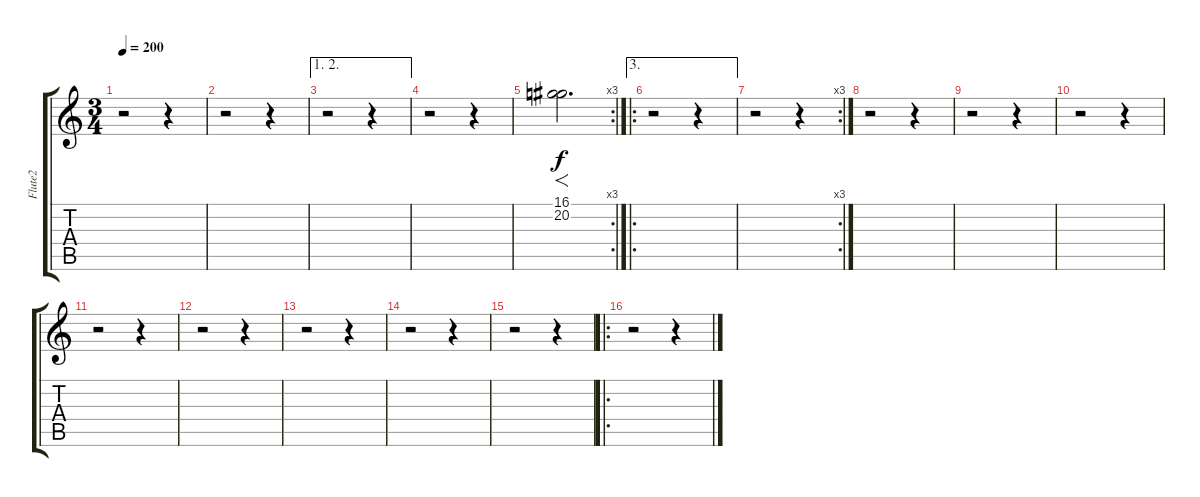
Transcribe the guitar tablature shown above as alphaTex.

\track ("Flute2" "Flute2") {instrument flute}
\staff {score tabs}
\tuning (E4 B3 G3 D3 A2 E2) {hide}
\ts (3 4)
\tempo 200
\clef g2
\ks c
r.2{dy f} r.4 |
r.2 r.4 |
\ae (1 2)
r.2 r.4 |
r.2 r.4 |
\rc 3
(16.1 20.2).2{f d} |
\ae 3
\ro
r.2 r.4 |
\rc 3
r.2 r.4 |
r.2 r.4 |
r.2 r.4 |
r.2 r.4 |
r.2 r.4 |
r.2 r.4 |
r.2 r.4 |
r.2 r.4 |
r.2 r.4 |
\ro
r.2 r.4
